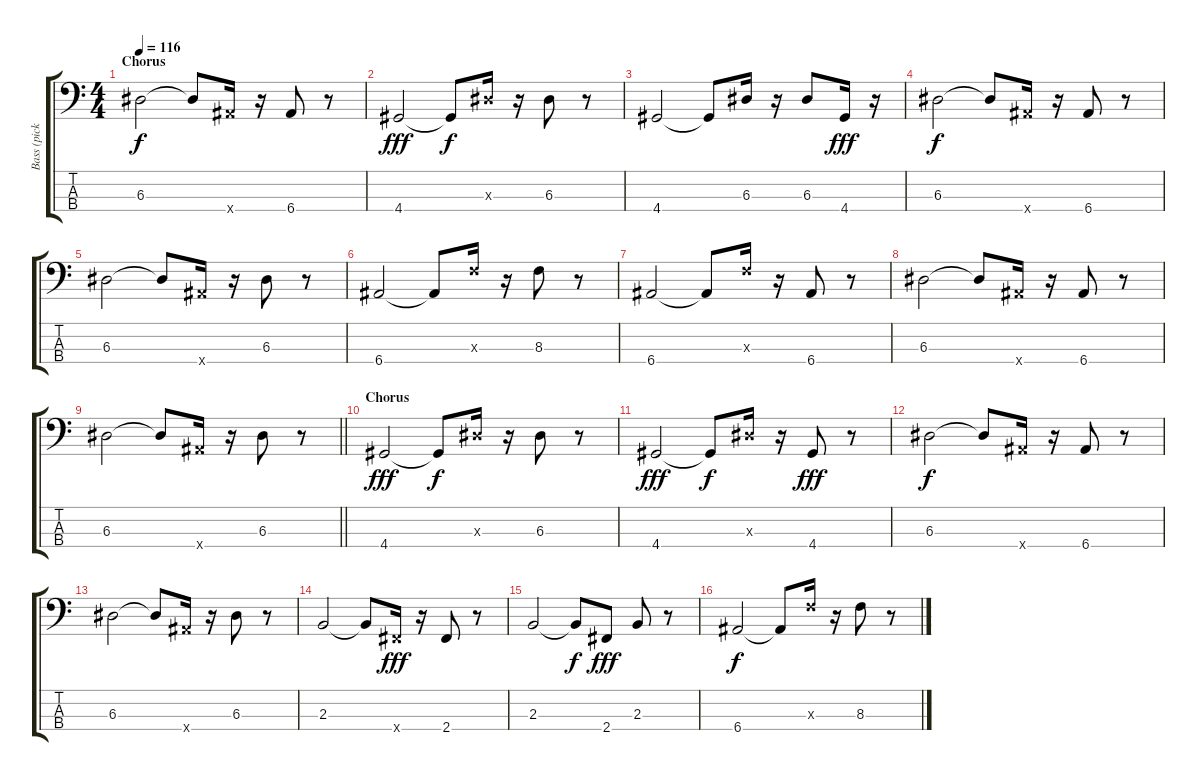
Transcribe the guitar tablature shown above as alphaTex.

\track ("Bass (pick)" "Bass (pick") {instrument acousticbass}
\staff {score tabs}
\tuning (G2 D2 A1 E1) {hide}
\ts (4 4)
\section ("" "Chorus")
\tempo 116
\clef f4
\ks c
6.3.2{dy f} 6.3{t}.8 6.4{x}.16 r.16 6.4.8 r.8 |
4.4.2{dy fff} 4.4{t}.8{dy f} 6.3{x}.16 r.16 6.3.8 r.8 |
4.4.2 4.4{t}.8 6.3.16 r.16 6.3.8 4.4.16{dy fff} r.16 |
6.3.2{dy f} 6.3{t}.8 6.4{x}.16 r.16 6.4.8 r.8 |
6.3.2 6.3{t}.8 6.4{x}.16 r.16 6.3.8 r.8 |
6.4.2 6.4{t}.8 8.3{x}.16 r.16 8.3.8 r.8 |
6.4.2 6.4{t}.8 8.3{x}.16 r.16 6.4.8 r.8 |
6.3.2 6.3{t}.8 6.4{x}.16 r.16 6.4.8 r.8 |
\barLineRight lightlight
6.3.2 6.3{t}.8 6.4{x}.16 r.16 6.3.8 r.8 |
\section ("" "Chorus")
4.4.2{dy fff} 4.4{t}.8{dy f} 6.3{x}.16 r.16 6.3.8 r.8 |
4.4.2{dy fff} 4.4{t}.8{dy f} 6.3{x}.16 r.16 4.4.8{dy fff} r.8 |
6.3.2{dy f} 6.3{t}.8 6.4{x}.16 r.16 6.4.8 r.8 |
6.3.2 6.3{t}.8 6.4{x}.16 r.16 6.3.8 r.8 |
2.3.2 2.3{t}.8 2.4{x}.16{dy fff} r.16 2.4.8 r.8 |
2.3.2 2.3{t}.8{dy f} 2.4.8{dy fff} 2.3.8 r.8 |
6.4.2{dy f} 6.4{t}.8 8.3{x}.16 r.16 8.3.8 r.8
